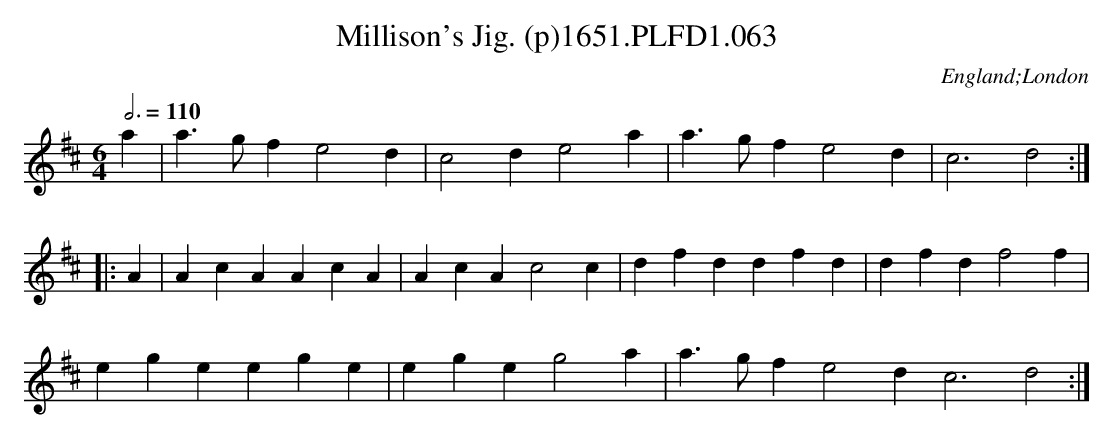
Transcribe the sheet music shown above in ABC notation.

X:1
T:Millison's Jig. (p)1651.PLFD1.063
M:6/4
L:1/4
Q:3/4=110
O:England;London
K:D
a|a>gfe2d|c2de2a|a>gfe2d|c3d2:|
|:A|AcAAcA|AcAc2c|dfddfd|dfdf2f|
egeege|egeg2a|a>gfe2dc3d2:|
